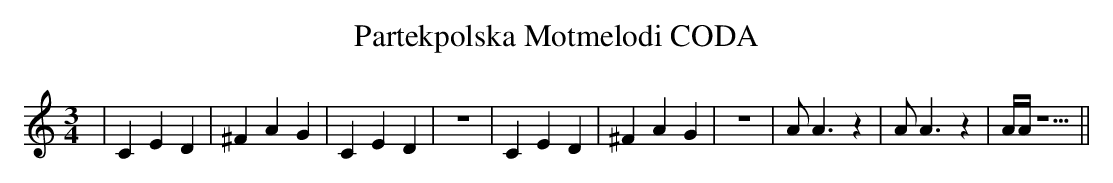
X:1
T:Partekpolska Motmelodi CODA
M:3/4
L:1/8
K:Am
|C2E2D2 | ^F2A2G2 | C2E2D2 | z6 | C2E2D2 | ^F2A2G2 |z6 | AA3z2 | AA3z2 | A/A/ z5 ||
